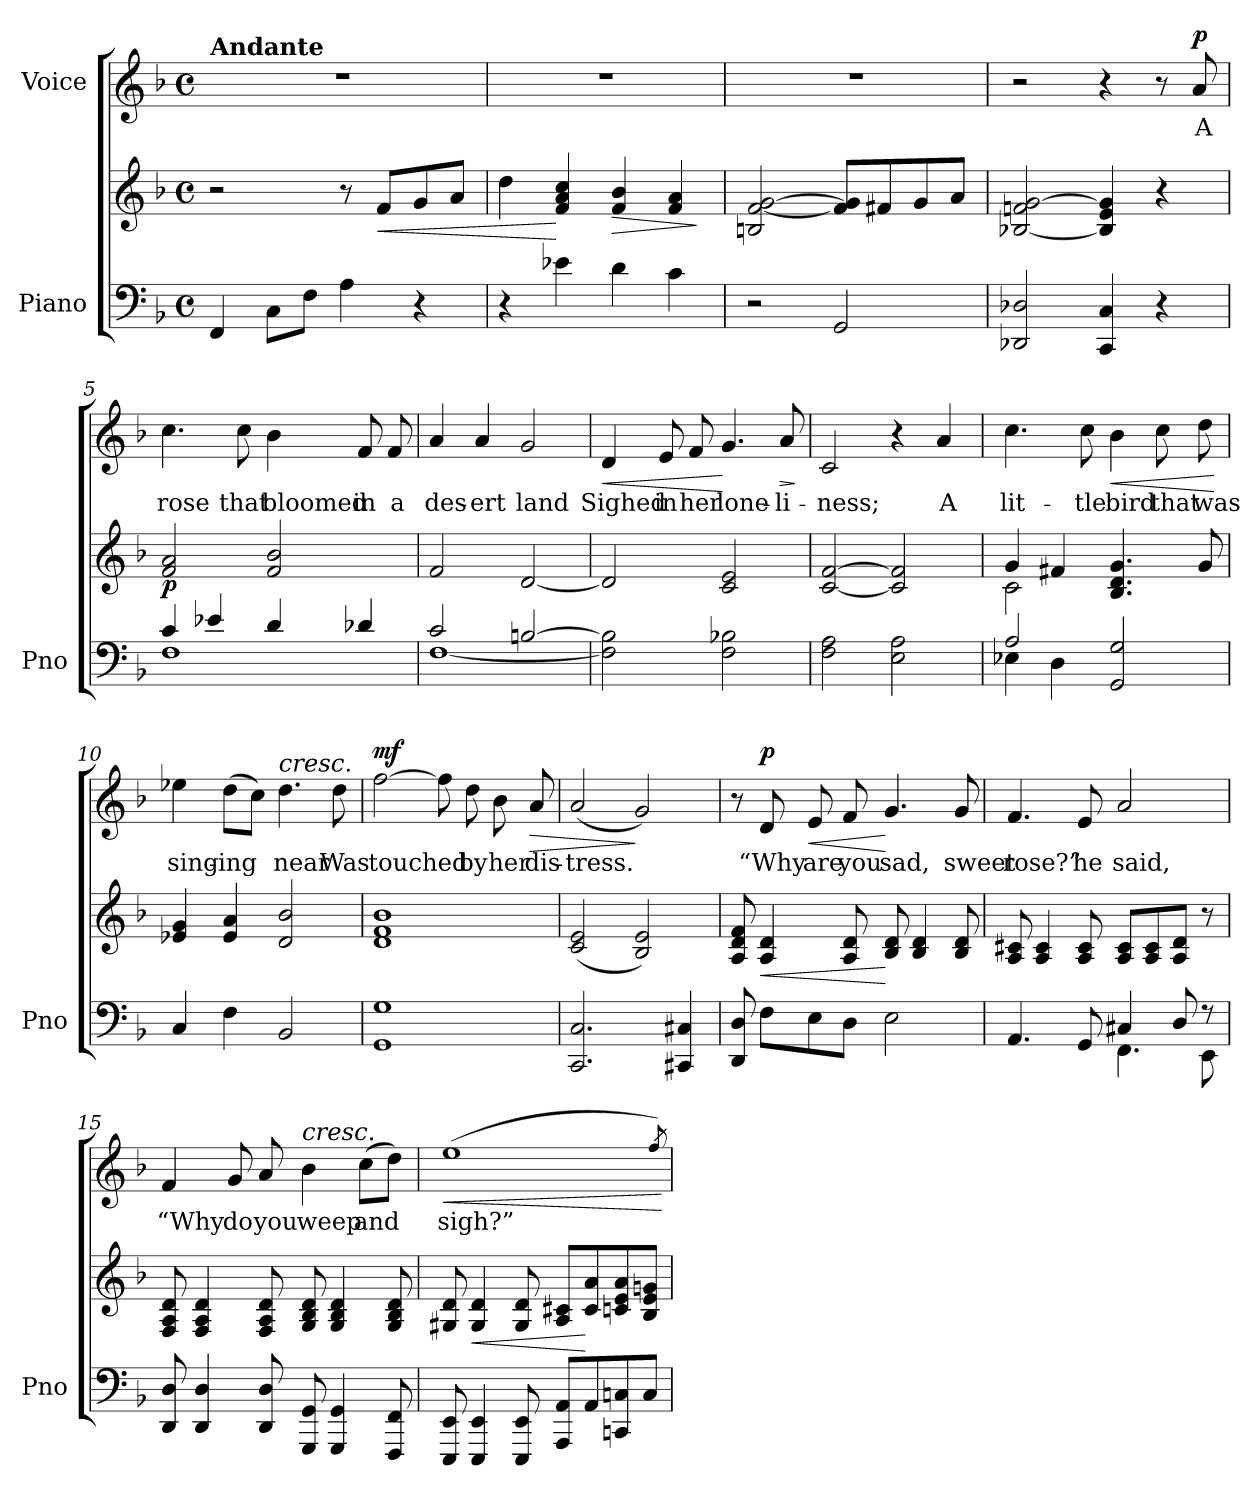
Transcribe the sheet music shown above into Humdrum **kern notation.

**kern	**kern	**dynam	**kern	**text	**dynam
*part2	*part2	*part2	*part1	*part1	*part1
*staff3	*staff2	*staff2/3	*staff1	*staff1	*staff1
*I"Piano	*	*	*I"Voice	*	*
*I'Pno	*	*	*	*	*
*clefF4	*clefG2	*	*clefG2	*	*
*k[b-]	*k[b-]	*	*k[b-]	*	*
*M4/4	*M4/4	*	*M4/4	*	*
*met(c)	*met(c)	*	*met(c)	*	*
=1	=1	=1	=1	=1	=1
!	!	!	!LO:TX:a:B:t=Andante	!	!
4FF/	2r	.	1r	.	.
8C\L	.	.	.	.	.
8F\J	.	.	.	.	.
4A\	8r	.	.	.	.
!	!	!LO:HP:b	!	!	!
.	8f/L	<	.	.	.
4r	8g/	.	.	.	.
.	(8a/J	.	.	.	.
=2	=2	=2	=2	=2	=2
4r	4dd\	.	1r	.	.
4e-X\	4f/ 4a/ 4cc/	[	.	.	.
!	!	!LO:HP:b	!	!	!
4d\	4f/ 4b-/	>	.	.	.
4c\	4f/ 4a/	.	.	.	.
.	.	]	.	.	.
=3	=3	=3	=3	=3	=3
2r	2Bn/ [2f/ [2g/	.	1r	.	.
2GG/	8f/] 8g/]L	.	.	.	.
.	8f#X/	.	.	.	.
.	8g/	.	.	.	.
.	8a/J	.	.	.	.
=4	=4	=4	=4	=4	=4
2DD-X/ 2D-X/	[2B-X/ 2fn/ [2g/	.	2r	.	.
4CC/ 4C/	4B-/] 4e/ 4g/]	.	4r	.	.
4r	4r	.	8r	.	.
!	!	!	!	!	!LO:DY:a
.	.	.	8a/	A	p
=5	=5	=5	=5	=5	=5
*^	*	*	*	*	*
!	!	!	!LO:DY:b	!	!	!
4c/	1F	2f/ 2a/	p	4.cc\	rose	.
4e-X/	.	.	.	.	.	.
.	.	.	.	8cc\	that	.
4d/	.	2f/ 2b-/	.	4b-\	bloomed	.
4d-X/	.	.	.	8f/	in	.
.	.	.	.	8f/	a	.
=6	=6	=6	=6	=6	=6	=6
2c/	[1F	2f/	.	4a/	des-	.
.	.	.	.	4a/	-ert	.
[2Bn/	.	[2d/	.	2g/	land	.
*v	*v	*	*	*	*	*
=7	=7	=7	=7	=7	=7
!	!	!	!	!	!LO:HP:b
2F\] 2B\]	2d/]	.	4d/	Sighed	<
.	.	.	8e/	in	.
.	.	.	8f/	her	.
2F\ 2B-X\	2c/ 2e/	.	4.g/	lone-	[
!	!	!	!	!	!LO:HP:b
.	.	.	8a/	-li-	>
.	.	.	.	.	]
=8	=8	=8	=8	=8	=8
2F\ 2A\	[2c/ [2f/	.	2c/	-ness;	.
2E\ 2A\	2c/] 2f/]	.	4r	.	.
.	.	.	4a/	A	.
=9	=9	=9	=9	=9	=9
*^	*^	*	*	*	*
2A/	4E-X\	4g/	2c\	.	4.cc\	lit-	.
.	4D\	4f#X/	.	.	.	.	.
.	.	.	.	.	8cc\	-tle	.
!	!	!	!	!	!	!	!LO:HP:b
2GG/ 2G/	2ryy	4.B-/ 4.d/ 4.g/	2ryy	.	4b-\	bird	<
.	.	.	.	.	8cc\	that	.
.	.	8g/	.	.	8dd\	was	.
*v	*v	*	*	*	*	*	*
*	*v	*v	*	*	*	*
.	.	.	.	.	[
=10	=10	=10	=10	=10	=10
4C/	4e-X/ 4g/	.	4ee-X\	sing-	.
4F\	4e-/ 4a/	.	(8dd\L	-ing	.
.	.	.	8cc\J)	.	.
!	!	!	!LO:TX:a:i:t=cresc.	!	!
2BB-/	2d/ 2b-/	.	4.dd\	near	.
.	.	.	8dd\	Was	.
=11	=11	=11	=11	=11	=11
!	!	!	!	!	!LO:DY:a
1GG 1G	1d 1f 1b-	.	[2ff\	touched	mf
.	.	.	8ff\]	.	.
.	.	.	8dd\	by	.
.	.	.	8b-\	her	.
!	!	!	!	!	!LO:HP:b
.	.	.	8a/	dis-	>
=12	=12	=12	=12	=12	=12
2.CC/ 2.C/	(>2c/ 2e/	.	(2a/	-tress.	.
.	2B-/ 2e/)	.	2g/)	.	]
4CC#X/ 4C#X/	.	.	.	.	.
=13	=13	=13	=13	=13	=13
8DD/ 8D/	8A/ 8d/ 8f/	.	8r	.	.
!	!	!LO:HP:b	!	!	!LO:DY:a
8F\L	4A/ 4d/	<	8d/	“Why	p
!	!	!	!	!	!LO:HP:b
8E\	.	.	8e/	are	<
8D\J	8A/ 8d/	.	8f/	you	.
2E\	8B-/ 8d/	[	4.g/	sad,	[
.	4B-/ 4d/	.	.	.	.
.	8B-/ 8d/	.	8g/	sweet	.
=14	=14	=14	=14	=14	=14
*^	*	*	*	*	*
4.AA/	2ryy	8A/ 8c#X/	.	4.f/	rose?”	.
.	.	4A/ 4c#/	.	.	.	.
8GG/	.	8A/ 8c#/	.	8e/	he	.
4C#X/	4.FF\	8A/ 8c#/L	.	2a/	said,	.
.	.	8A/ 8c#/	.	.	.	.
8D/	.	8A/ 8d/J	.	.	.	.
8r	8EE\	8r	.	.	.	.
*v	*v	*	*	*	*	*
=15	=15	=15	=15	=15	=15
8DD/ 8D/	8F/ 8A/ 8d/	.	4f/	“Why	.
4DD/ 4D/	4F/ 4A/ 4d/	.	.	.	.
.	.	.	8g/	do	.
8DD/ 8D/	8F/ 8A/ 8d/	.	8a/	you	.
!	!	!	!LO:TX:a:i:t=cresc.	!	!
8GGG/ 8GG/	8G/ 8B-/ 8d/	.	4b-\	weep	.
4GGG/ 4GG/	4G/ 4B-/ 4d/	.	.	.	.
.	.	.	(8cc\L	and	.
8FFF/ 8FF/	8G/ 8B-/ 8d/	.	8dd\J)	.	.
=16	=16	=16	=16	=16	=16
!	!	!	!	!	!LO:HP:b
8EEE/ 8EE/	8G#X/ 8d/	.	(<1ee	sigh?”	<
!	!	!LO:HP:b	!	!	!
4EEE/ 4EE/	4G#/ 4d/	<	.	.	.
8EEE/ 8EE/	8G#/ 8d/	.	.	.	.
8AAA/ 8AA/L	8A/ 8c#X/L	.	.	.	.
8AA/	8c#/ 8a/	[	.	.	.
8CCn/ 8Cn/	8cn/ 8e/ 8a/	.	.	.	.
8C/J	8B-/ 8e/ 8gn/J	.	.	.	.
.	.	.	8qff/)	.	.
.	.	.	.	.	[
=	=	=	=	=	=
*-	*-	*-	*-	*-	*-
